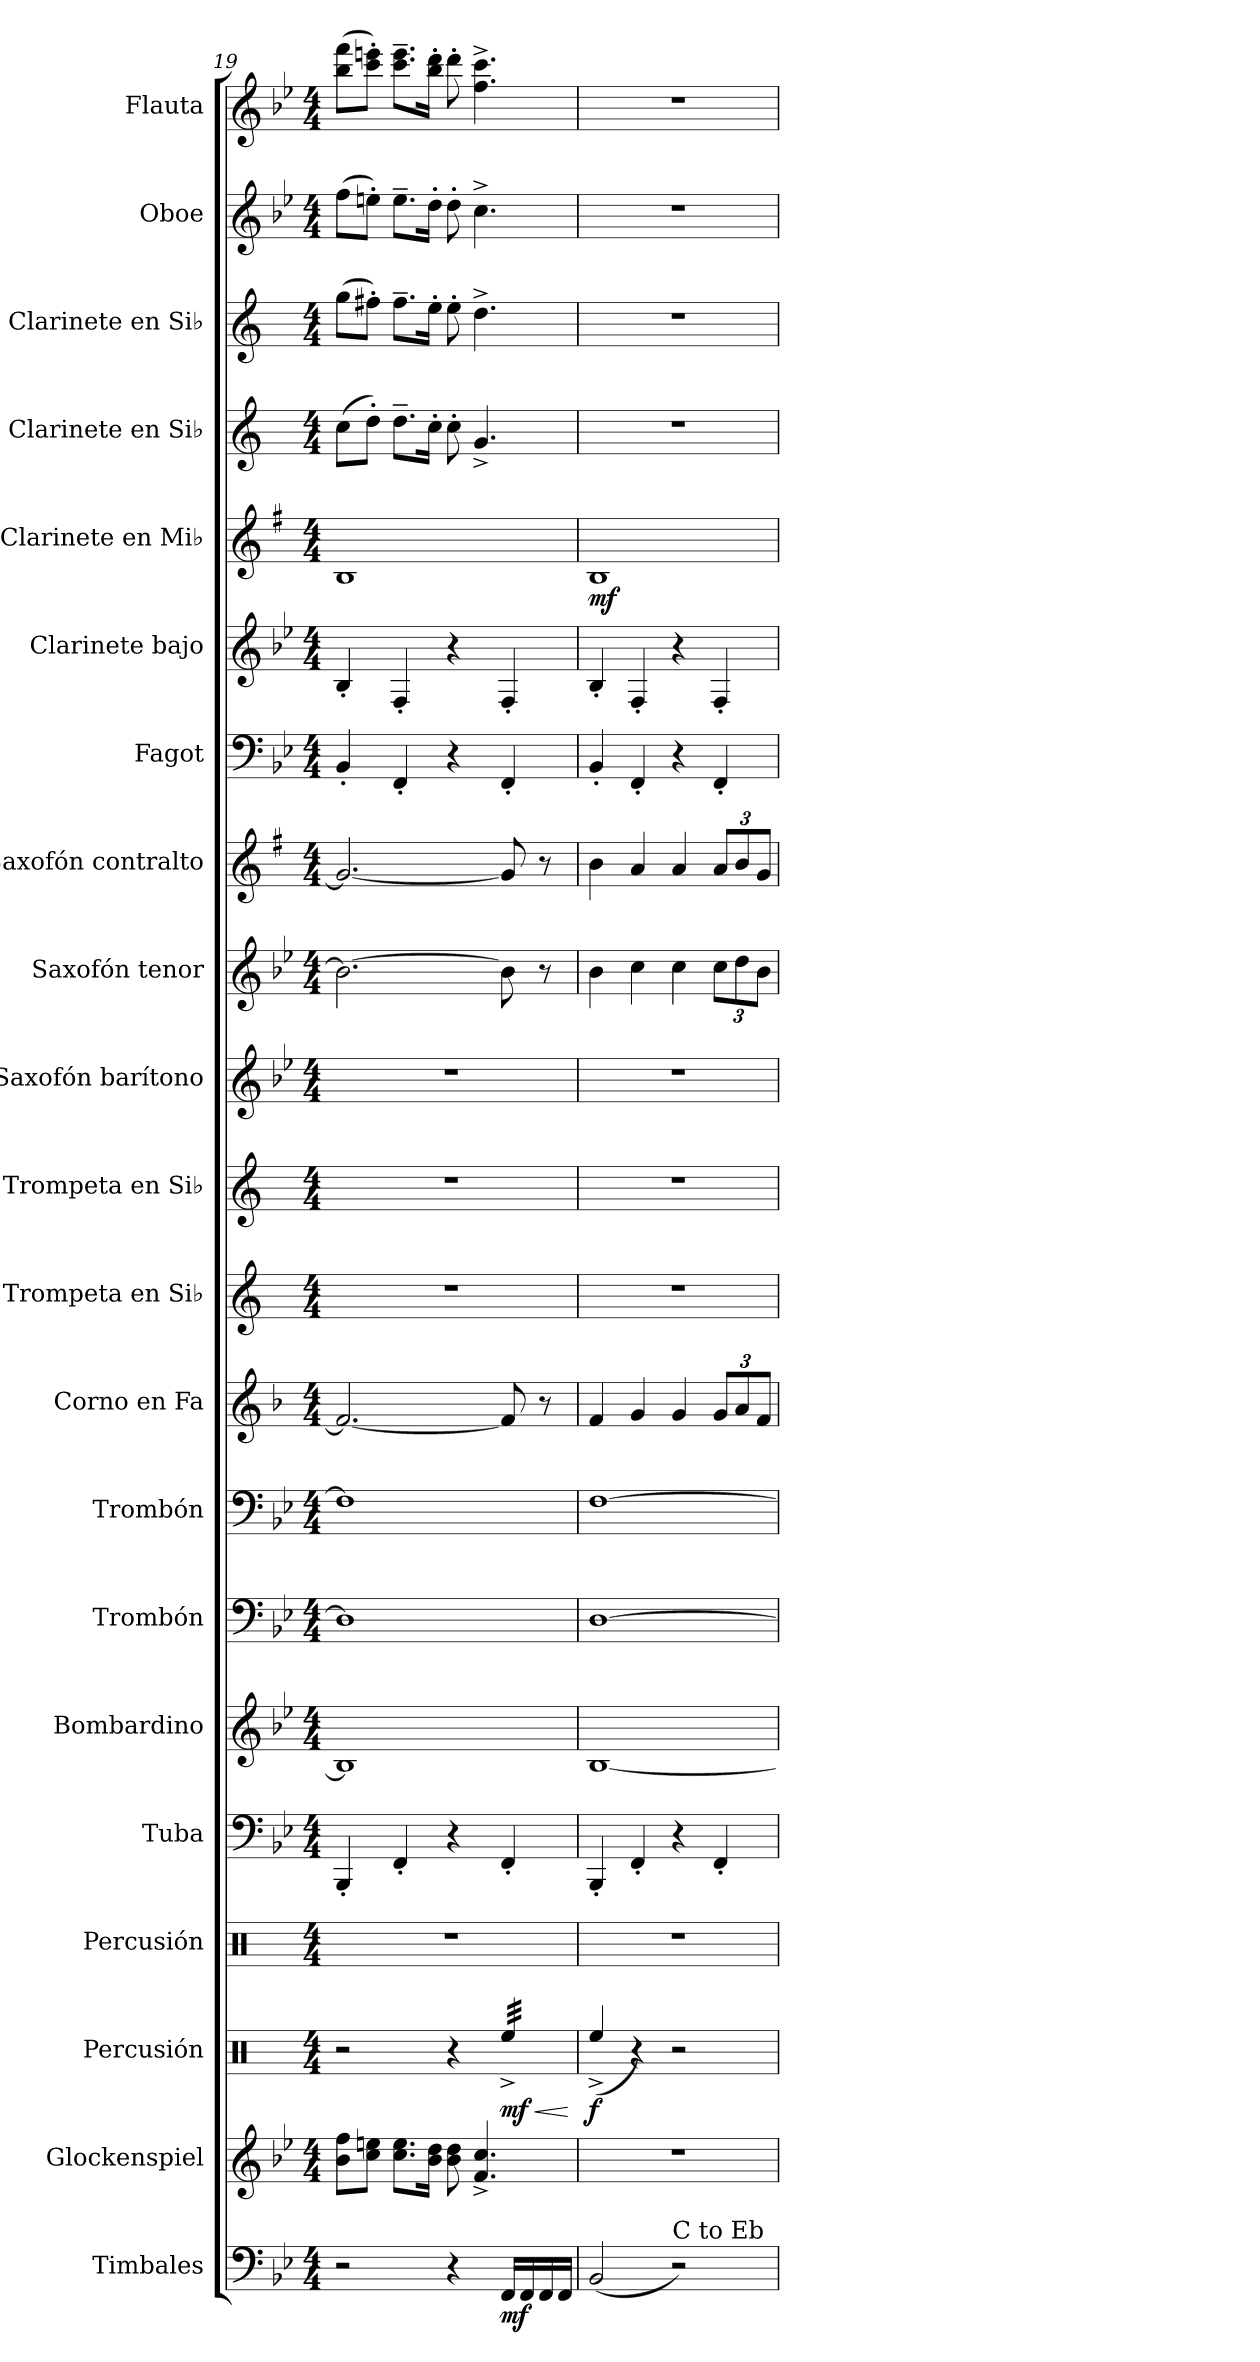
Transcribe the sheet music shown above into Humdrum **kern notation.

**kern	**dynam	**kern	**kern	**dynam	**kern	**kern	**kern	**kern	**kern	**kern	**kern	**kern	**kern	**kern	**kern	**kern	**kern	**kern	**dynam	**kern	**kern	**kern	**kern
*part21	*part21	*part20	*part19	*part19	*part18	*part17	*part16	*part15	*part14	*part13	*part12	*part11	*part10	*part9	*part8	*part7	*part6	*part5	*part5	*part4	*part3	*part2	*part1
*staff21	*staff21	*staff20	*staff19	*staff19	*staff18	*staff17	*staff16	*staff15	*staff14	*staff13	*staff12	*staff11	*staff10	*staff9	*staff8	*staff7	*staff6	*staff5	*staff5	*staff4	*staff3	*staff2	*staff1
*I"Timbales	*	*I"Glockenspiel	*I"Percusión	*	*I"Percusión	*I"Tuba	*I"Bombardino	*I"Trombón	*I"Trombón	*I"Corno en Fa	*I"Trompeta en Si♭	*I"Trompeta en Si♭	*I"Saxofón barítono	*I"Saxofón tenor	*I"Saxofón contralto	*I"Fagot	*I"Clarinete bajo	*I"Clarinete en Mi♭	*	*I"Clarinete en Si♭	*I"Clarinete en Si♭	*I"Oboe	*I"Flauta
*I'Timb.	*	*I'Glock.	*I'Perc.	*	*I'Perc.	*I'Tba.	*I'Bo.	*I'Tbn.	*I'Tbn.	*I'Cor. Fa	*I'Tpt. Si♭	*I'Tpt. Si♭	*I'Sax. Bar.	*I'Sax. T.	*I'Sax. Ctrl.	*I'Fag.	*I'Cl. B.	*I'Cl. Mi♭	*	*I'Cl. Si♭	*I'Cl. Si♭	*I'Ob.	*I'Fl.
!!LO:PB:g=z
*clefF4	*	*clefG2	*clefX	*	*clefX	*clefF4	*clefG2	*clefF4	*clefF4	*clefG2	*clefG2	*clefG2	*clefG2	*clefG2	*clefG2	*clefF4	*clefG2	*clefG2	*	*clefG2	*clefG2	*clefG2	*clefG2
*	*	*ITrd-14c-24	*	*	*	*	*ITrd8c14	*	*	*ITrd4c7	*ITrd1c2	*ITrd1c2	*ITrd12c21	*ITrd8c14	*ITrd5c9	*	*ITrd8c14	*ITrd-2c-3	*	*ITrd1c2	*ITrd1c2	*	*
*k[b-e-]	*	*k[b-e-]	*k[]	*	*k[]	*k[b-e-]	*k[b-e-]	*k[b-e-]	*k[b-e-]	*k[b-e-]	*k[b-e-]	*k[b-e-]	*k[b-e-]	*k[b-e-]	*k[b-e-]	*k[b-e-]	*k[b-e-]	*k[b-e-]	*	*k[b-e-]	*k[b-e-]	*k[b-e-]	*k[b-e-]
*M4/4	*	*M4/4	*M4/4	*	*M4/4	*M4/4	*M4/4	*M4/4	*M4/4	*M4/4	*M4/4	*M4/4	*M4/4	*M4/4	*M4/4	*M4/4	*M4/4	*M4/4	*	*M4/4	*M4/4	*M4/4	*M4/4
=19	=19	=19	=19	=19	=19	=19	=19	=19	=19	=19	=19	=19	=19	=19	=19	=19	=19	=19	=19	=19	=19	=19	=19
2r	.	8bbb-\ 8ffff\L	2r	.	1r	4BBB-'/	1BB-]	1D]	1F]	2.B-/_	1r	1r	1r	2.B-\_	2.B-/_	4BB-'/	4BB-'/	1d	.	(>8b-\L	(>8ff\L	(>8ff\L	(>8bb-\ 8fff\L
.	.	8cccc\ 8eeeen\J	.	.	.	.	.	.	.	.	.	.	.	.	.	.	.	.	.	8cc'\J)	8een'\J)	8een'\J)	8ccc\' 8eeen\'J)
.	.	8.cccc\ 8.eeee\L	.	.	.	4FF'/	.	.	.	.	.	.	.	.	.	4FF'/	4FF'/	.	.	8.cc~\L	8.ee~\L	8.ee~\L	8.ccc\~ 8.eee\~L
.	.	16bbb-\ 16dddd\Jk	.	.	.	.	.	.	.	.	.	.	.	.	.	.	.	.	.	16b-'\Jk	16dd'\Jk	16dd'\Jk	16bb-\' 16ddd\'Jk
4r	.	8bbb-\ 8dddd\	4r	.	.	4r	.	.	.	.	.	.	.	.	.	4r	4r	.	.	8b-'\	8dd'\	8dd'\	8ddd'\
.	.	4.fff/^ 4.cccc/^	.	.	.	.	.	.	.	.	.	.	.	.	.	.	.	.	.	4.f^/	4.cc^\	4.cc^\	4.ff\^ 4.ccc\^
!	!LO:DY:b	!	!	!LO:HP:b	!	!	!	!	!	!	!	!	!	!	!	!	!	!	!	!	!	!	!
!	!	!	!	!LO:DY:n=1:b	!	!	!	!	!	!	!	!	!	!	!	!	!	!	!	!	!	!	!
*	*	*	*tremolo	*	*	*	*	*	*	*	*	*	*	*	*	*	*	*	*	*	*	*	*
16FF/LL	mf	.	(<32Ree^/LLL	< mf	.	4FF'/	.	.	.	8B-/]	.	.	.	8B-\]	8B-/]	4FF'/	4FF'/	.	.	.	.	.	.
.	.	.	(<32Ree^/	.	.	.	.	.	.	.	.	.	.	.	.	.	.	.	.	.	.	.	.
16FF/	.	.	(<32Ree^/	.	.	.	.	.	.	.	.	.	.	.	.	.	.	.	.	.	.	.	.
.	.	.	(<32Ree^/	.	.	.	.	.	.	.	.	.	.	.	.	.	.	.	.	.	.	.	.
16FF/	.	.	(<32Ree^/	.	.	.	.	.	.	8r	.	.	.	8r	8r	.	.	.	.	.	.	.	.
.	.	.	(<32Ree^/	.	.	.	.	.	.	.	.	.	.	.	.	.	.	.	.	.	.	.	.
16FF/JJ	.	.	(<32Ree^/	.	.	.	.	.	.	.	.	.	.	.	.	.	.	.	.	.	.	.	.
.	.	.	32Ree^/JJJ	.	.	.	.	.	.	.	.	.	.	.	.	.	.	.	.	.	.	.	.
*	*	*	*Xtremolo	*	*	*	*	*	*	*	*	*	*	*	*	*	*	*	*	*	*	*	*
.	.	.	.	[	.	.	.	.	.	.	.	.	.	.	.	.	.	.	.	.	.	.	.
=20	=20	=20	=20	=20	=20	=20	=20	=20	=20	=20	=20	=20	=20	=20	=20	=20	=20	=20	=20	=20	=20	=20	=20
!	!	!	!	!LO:DY:b	!	!	!	!	!	!	!	!	!	!	!	!	!	!	!LO:DY:b	!	!	!	!
(<2BB-/	.	1r	(<4Ree^/)	f	1r	4BBB-'/	[1BB-	[1D	[1F	4B-/	1r	1r	1r	4B-\	4d\	4BB-'/	4BB-'/	1d	mf	1r	1r	1r	1r
.	.	.	4r)	.	.	4FF'/	.	.	.	4c/	.	.	.	4c\	4c/	4FF'/	4FF'/	.	.	.	.	.	.
!LO:TX:a:t=C to Eb	!	!	!	!	!	!	!	!	!	!	!	!	!	!	!	!	!	!	!	!	!	!	!
2r)	.	.	2r	.	.	4r	.	.	.	4c/	.	.	.	4c\	4c/	4r	4r	.	.	.	.	.	.
*	*	*	*	*	*	*	*	*	*	*Xbrackettup	*	*	*	*Xbrackettup	*Xbrackettup	*	*	*	*	*	*	*	*
.	.	.	.	.	.	4FF'/	.	.	.	12c/L	.	.	.	12c\L	12c/L	4FF'/	4FF'/	.	.	.	.	.	.
.	.	.	.	.	.	.	.	.	.	12d/	.	.	.	12d\	12d/	.	.	.	.	.	.	.	.
.	.	.	.	.	.	.	.	.	.	12B-/J	.	.	.	12B-\J	12B-/J	.	.	.	.	.	.	.	.
=	=	=	=	=	=	=	=	=	=	=	=	=	=	=	=	=	=	=	=	=	=	=	=
*-	*-	*-	*-	*-	*-	*-	*-	*-	*-	*-	*-	*-	*-	*-	*-	*-	*-	*-	*-	*-	*-	*-	*-
